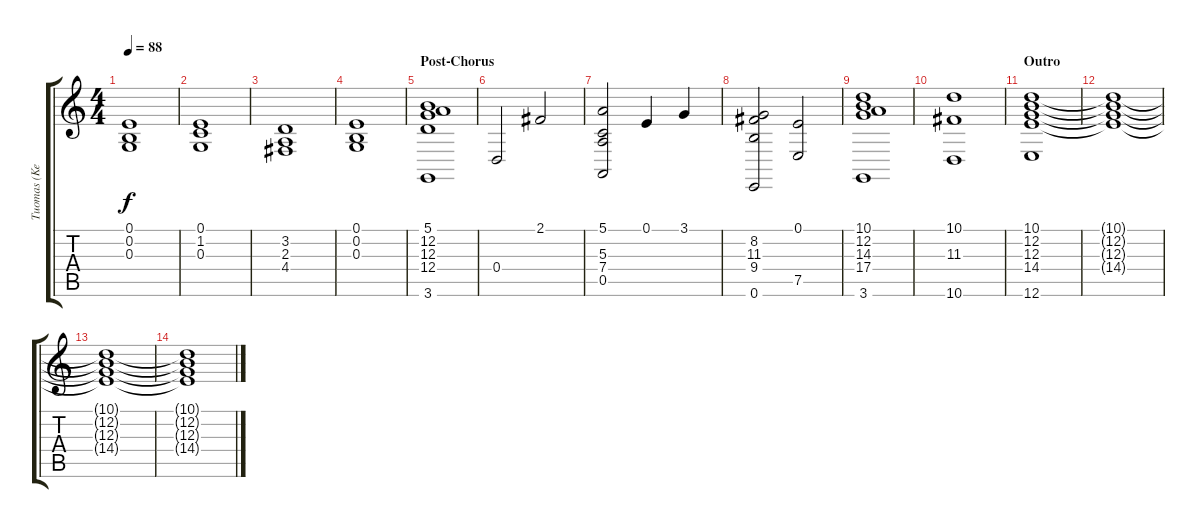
\track ("Tuomas (Keyboards)" "Tuomas (Ke") {instrument stringensemble1}
\staff {score tabs}
\tuning (E4 B3 G3 D3 A2 E2) {hide}
\ts (4 4)
\tempo 88
\clef g2
\ks c
(0.1 0.2 0.3).1{dy f} |
(0.1 1.2 0.3).1 |
(3.2 2.3 4.4).1 |
(0.1 0.2 0.3).1 |
\section ("" "Post-Chorus")
(5.1 12.2 12.3 12.4 3.6).1 |
0.4.2 2.1.2 |
(5.1 5.3 7.4 0.5).2 0.1.4 3.1.4 |
(8.2 11.3 9.4 0.6).2 (0.1 7.5).2 |
(10.1 12.2 14.3 17.4 3.6).1 |
(10.1 11.3 10.6).1 |
\section ("" "Outro")
(10.1 12.2 12.3 14.4 12.6).1{volume 0} |
(10.1{t} 12.2{t} 12.3{t} 14.4{t}).1 |
(10.1{t} 12.2{t} 12.3{t} 14.4{t}).1 |
(10.1{t} 12.2{t} 12.3{t} 14.4{t}).1
